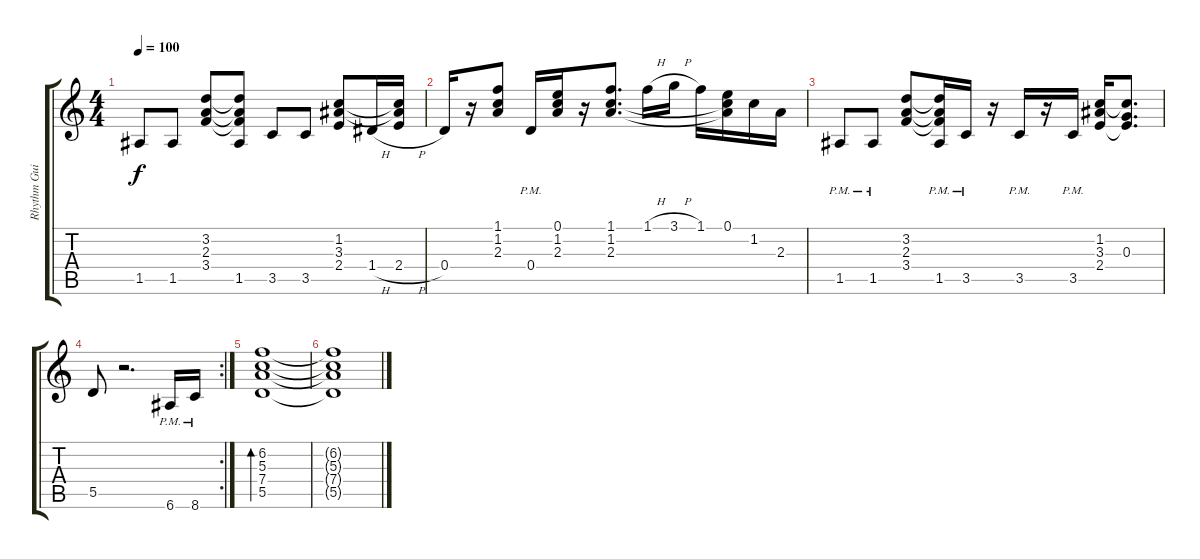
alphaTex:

\track ("Rhythm Guitar" "Rhythm Gui") {instrument acousticguitarsteel}
\staff {score tabs}
\tuning (E4 B3 G3 D3 A2 E2) {hide}
\ts (4 4)
\tempo 100
\clef g2
\ks c
1.5.8{dy f} 1.5.8 (3.2 2.3 3.4).8 (3.2{t} 2.3{t} 3.4{t} 1.5).8 3.5.8 3.5.8 (1.2 3.3 2.4).8 1.4{h}.16 (1.2{t} 3.3{t} 2.4{h}).16 |
0.4.16 r.16 (1.1 1.2 2.3).8 0.4{pm}.16 (0.1 1.2 2.3).16 r.16 (1.1 1.2 2.3).8{d} 1.1{h}.16 3.1{h}.16 1.1.16 (0.1 1.2{t} 2.3{t}).16 1.2.16 2.3.16 |
1.5{pm}.8 1.5{pm}.8 (3.2 2.3 3.4).8 (3.2{t} 2.3{t} 3.4{t} 1.5{pm}).16 3.5{pm}.16 r.16 3.5{pm}.16 r.16 3.5{pm}.16 (1.2 3.3 2.4).16 (1.2{t} 0.3 2.4{t}).8{d} |
\rc 2
5.5.8 r.2{d} 6.6{pm}.16 8.6{pm}.16 |
(6.2 5.3 7.4 5.5).1{bd 60} |
(6.2{t} 5.3{t} 7.4{t} 5.5{t}).1
